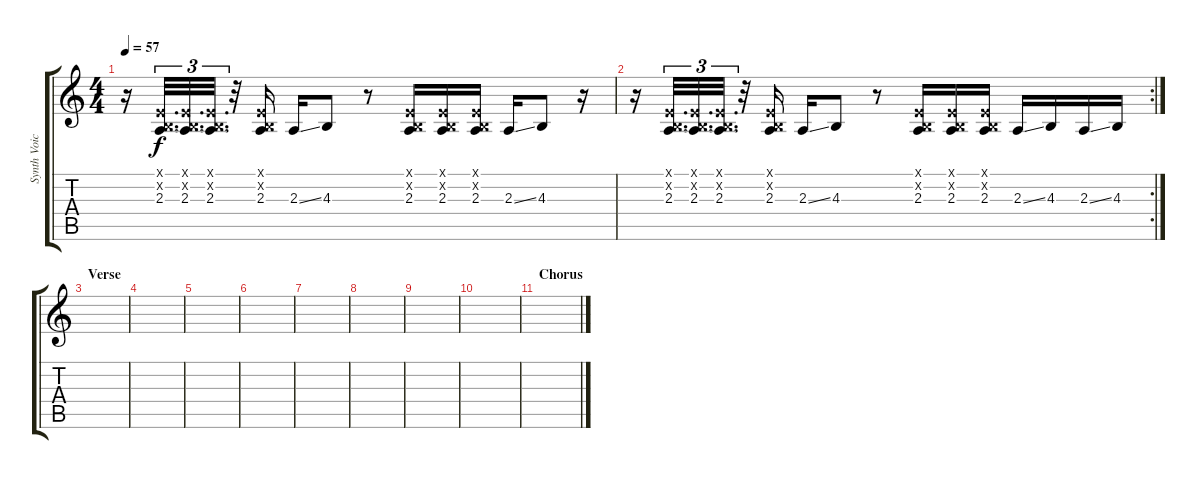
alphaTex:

\track ("Synth Voice" "Synth Voic") {instrument lead2sawtooth}
\staff {score tabs}
\tuning (E4 B3 G3 D3 A2 E2) {hide}
\ts (4 4)
\tempo 57
\clef g2
\ks c
r.16{dy f} (0.1{x} 0.2{x} 2.3).32{d tu (3 2)} (0.1{x} 0.2{x} 2.3).32{d tu (3 2)} (0.1{x} 0.2{x} 2.3).32{d tu (3 2)} r.32 (0.1{x} 0.2{x} 2.3).16 2.3{ss}.16 4.3.8 r.8 (0.1{x} 0.2{x} 2.3).16 (0.1{x} 0.2{x} 2.3).16 (0.1{x} 0.2{x} 2.3).16 2.3{ss}.16 4.3.8 r.16 |
\rc 2
r.16 (0.1{x} 0.2{x} 2.3).32{d tu (3 2)} (0.1{x} 0.2{x} 2.3).32{d tu (3 2)} (0.1{x} 0.2{x} 2.3).32{d tu (3 2)} r.32 (0.1{x} 0.2{x} 2.3).16 2.3{ss}.16 4.3.8 r.8 (0.1{x} 0.2{x} 2.3).16 (0.1{x} 0.2{x} 2.3).16 (0.1{x} 0.2{x} 2.3).16 2.3{ss}.16 4.3.16 2.3{ss}.16 4.3.16 |
\section ("" "Verse")
|
|
|
|
|
|
|
|
\section ("" "Chorus")
